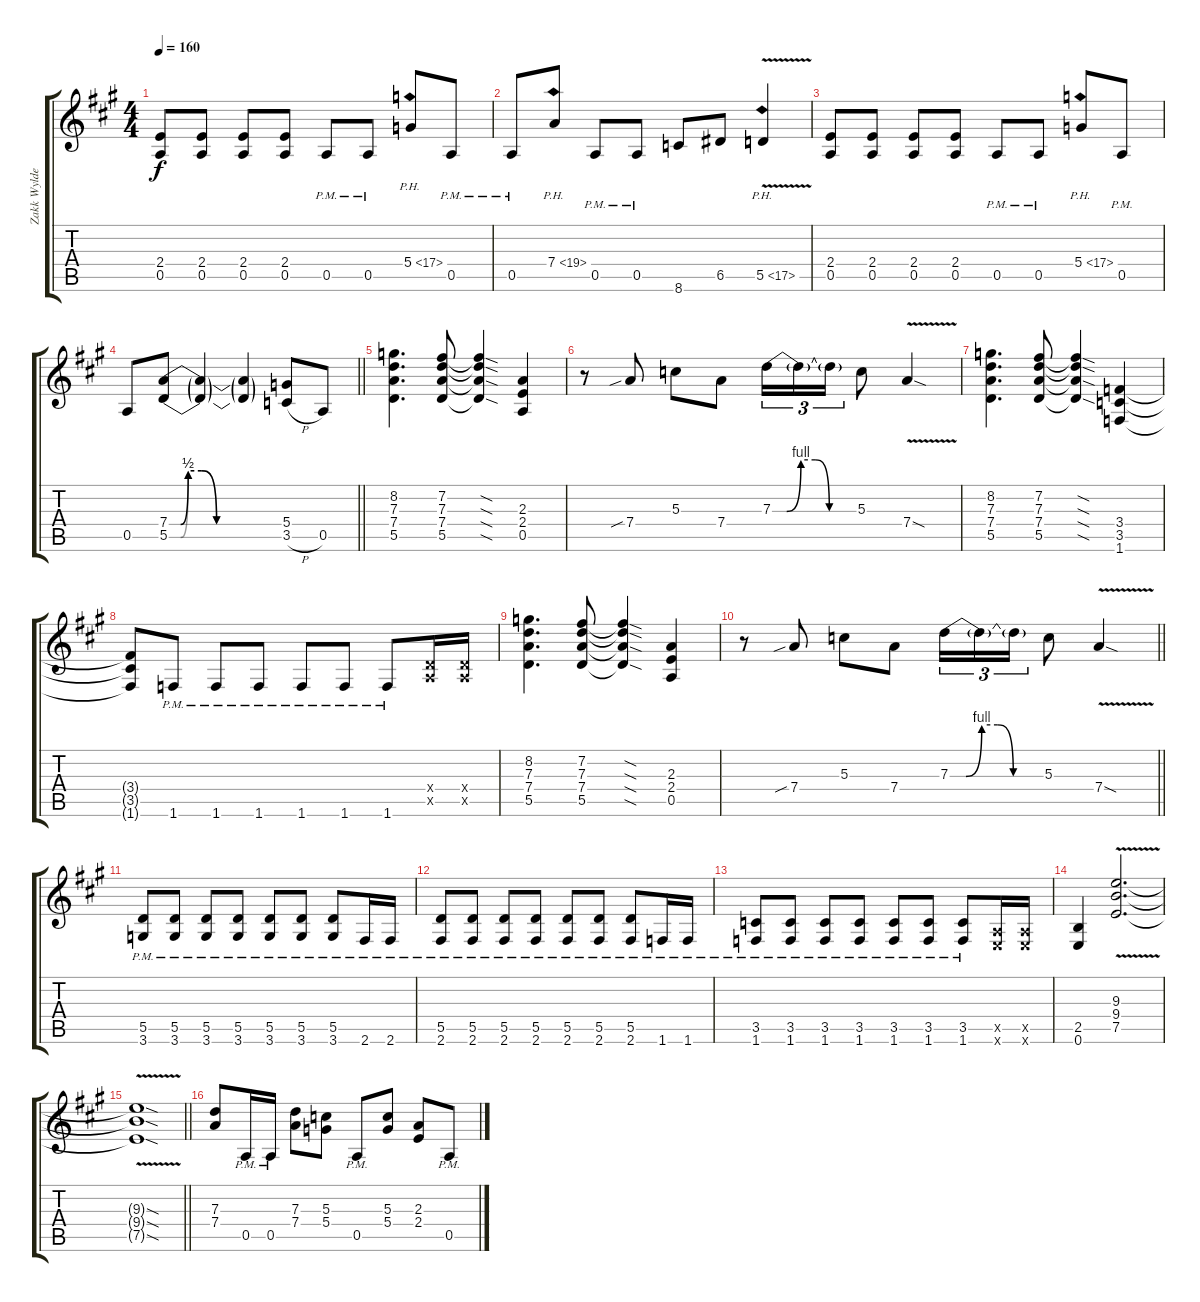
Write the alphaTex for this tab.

\track ("Zakk Wylde" "Zakk Wylde") {instrument overdrivenguitar}
\staff {score tabs}
\tuning (E4 B3 G3 D3 A2 E2) {hide}
\ts (4 4)
\tempo 160
\clef g2
\ks a
(2.4 0.5).8{dy f} (2.4 0.5).8 (2.4 0.5).8 (2.4 0.5).8 0.5{pm}.8 0.5{pm}.8 5.4{ph 12}.8 0.5{pm}.8 |
0.5{pm}.8 7.4{ph 12}.8 0.5{pm}.8 0.5{pm}.8 8.6.8 6.5.8 5.5{ph 12 v}.4 |
(2.4 0.5).8 (2.4 0.5).8 (2.4 0.5).8 (2.4 0.5).8 0.5{pm}.8 0.5{pm}.8 5.4{ph 12}.8 0.5{pm}.8 |
\barLineRight lightlight
0.5.8 (7.4{be (custom 0 0 6 0 10 2 17 2 25 0 30 0 60 0)} 5.5{be (custom 0 0 6 0 10 2 17 2 25 0 30 0 60 0)}).8 (7.4{t} 5.5{t}).4 (7.4{t} 5.5{t}).4 (5.4 3.5{h}).8 0.5.8 |
(8.2 7.3 7.4 5.5).4{d} (7.2 7.3 7.4 5.5).8 (7.2{sod t} 7.3{sod t} 7.4{sod t} 5.5{sod t}).4 (2.3 2.4 0.5).4 |
r.8 7.4{sib}.8 5.3.8 7.4.8 7.3{be (custom 0 0 10 0 20 4 30 4 40 0 60 0)}.16{tu (3 2)} 7.3{t}.16{tu (3 2)} 7.3{t}.16{tu (3 2)} 5.3.8 7.4{v sod}.4 |
(8.2 7.3 7.4 5.5).4{d} (7.2 7.3 7.4 5.5).8 (7.2{sod t} 7.3{sod t} 7.4{sod t} 5.5{sod t}).4 (3.4 3.5 1.6).4 |
(3.4{t} 3.5{t} 1.6{t}).8 1.6{pm}.8 1.6{pm}.8 1.6{pm}.8 1.6{pm}.8 1.6{pm}.8 1.6{pm}.8 (0.4{x} 0.5{x}).16 (0.4{x} 0.5{x}).16 |
(8.2 7.3 7.4 5.5).4{d} (7.2 7.3 7.4 5.5).8 (7.2{sod t} 7.3{sod t} 7.4{sod t} 5.5{sod t}).4 (2.3 2.4 0.5).4 |
\barLineRight lightlight
r.8 7.4{sib}.8 5.3.8 7.4.8 7.3{be (custom 0 0 10 0 20 4 30 4 40 0 60 0)}.16{tu (3 2)} 7.3{t}.16{tu (3 2)} 7.3{t}.16{tu (3 2)} 5.3.8 7.4{v sod}.4 |
(5.5{pm} 3.6{pm}).8 (5.5{pm} 3.6{pm}).8 (5.5{pm} 3.6{pm}).8 (5.5{pm} 3.6{pm}).8 (5.5{pm} 3.6{pm}).8 (5.5{pm} 3.6{pm}).8 (5.5{pm} 3.6{pm}).8 2.6{pm}.16 2.6{pm}.16 |
(5.5{pm} 2.6{pm}).8 (5.5{pm} 2.6{pm}).8 (5.5{pm} 2.6{pm}).8 (5.5{pm} 2.6{pm}).8 (5.5{pm} 2.6{pm}).8 (5.5{pm} 2.6{pm}).8 (5.5{pm} 2.6{pm}).8 1.6{pm}.16 1.6{pm}.16 |
(3.5{pm} 1.6{pm}).8 (3.5{pm} 1.6{pm}).8 (3.5{pm} 1.6{pm}).8 (3.5{pm} 1.6{pm}).8 (3.5{pm} 1.6{pm}).8 (3.5{pm} 1.6{pm}).8 (3.5{pm} 1.6{pm}).8 (0.5{x} 0.6{x}).16 (0.5{x} 0.6{x}).16 |
(2.5 0.6).4 (9.3{v} 9.4{v} 7.5{v}).2{d} |
\barLineRight lightlight
(9.3{sod t} 9.4{sod t} 7.5{sod t}).1 |
(7.3 7.4).8 0.5{pm}.16 0.5{pm}.16 (7.3 7.4).8 (5.3 5.4).8 0.5{pm}.8 (5.3 5.4).8 (2.3 2.4).8 0.5{pm}.8
